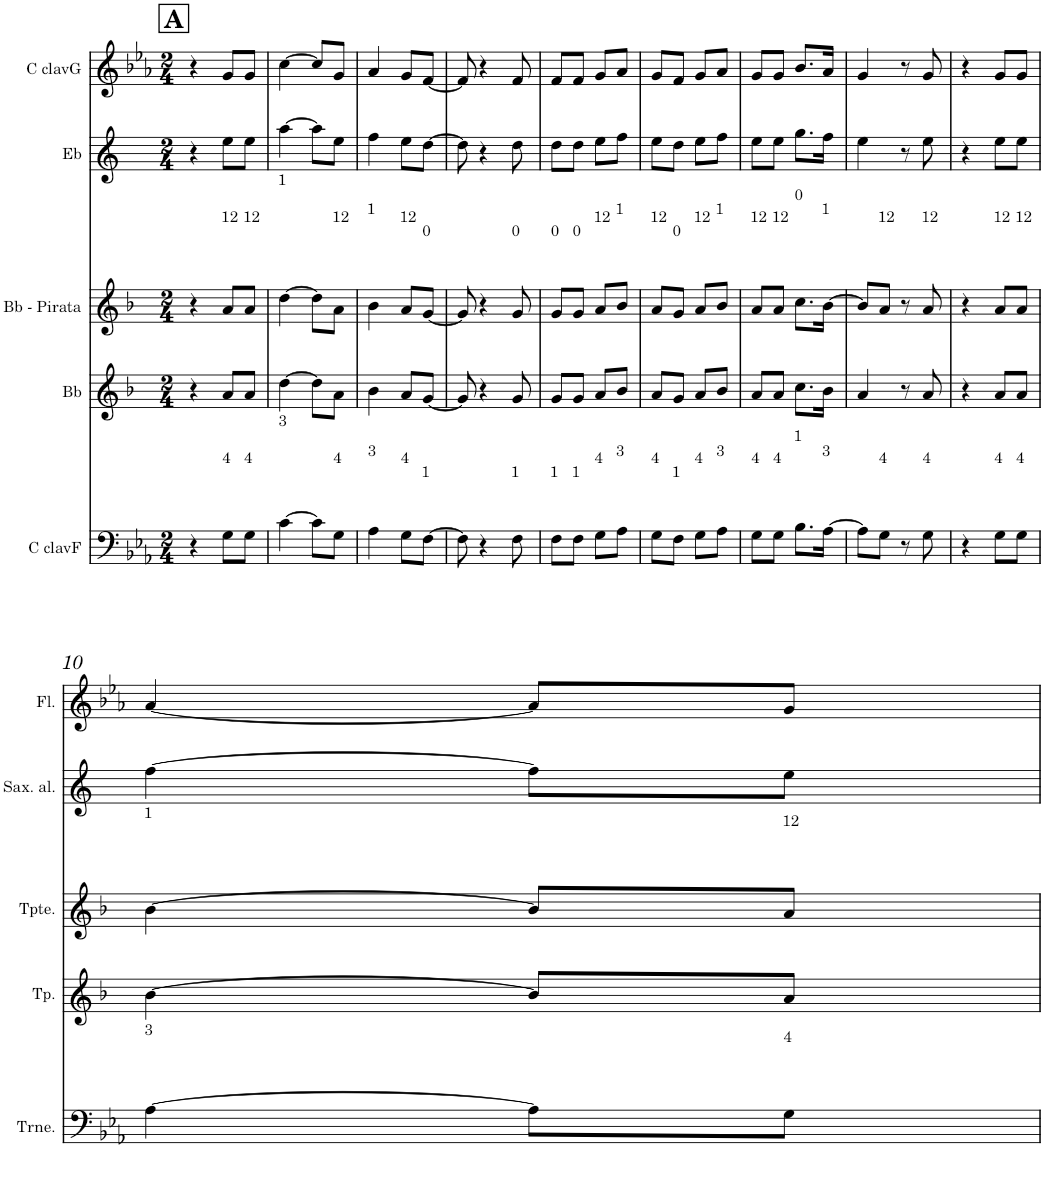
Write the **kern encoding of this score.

**kern	**kern	**kern	**kern	**kern
*part5	*part4	*part3	*part2	*part1
*staff5	*staff4	*staff3	*staff2	*staff1
*I"C clavF	*I"Bb	*I"Bb - Pirata	*I"Eb	*I"C clavG
*clefF4	*clefG2	*clefG2	*clefG2	*clefG2
*	*Trd1c2	*Trd1c2	*Trd5c9	*
*k[b-e-a-]	*k[b-]	*k[b-]	*k[]	*k[b-e-a-]
*E-:	*F:	*F:	*	*E-:
*M2/4	*M2/4	*M2/4	*M2/4	*M2/4
!!LO:REH:place=s1:a:B:cj:fs=15.38:t=A
=1	=1	=1	=1	=1
4r	4r	4r	4r	4r
!	!	!LO:TX:a:t=12	!	!
!LO:TX:a:t=4	!	!	!	!
8G\L	8a/L	8a/L	8ee\L	8g/L
!	!	!LO:TX:a:t=12	!	!
!LO:TX:a:t=4	!	!	!	!
8G\J	8a/J	8a/J	8ee\J	8g/J
=2	=2	=2	=2	=2
!	!	!LO:TX:a:t=1	!	!
!LO:TX:a:t=3	!	!	!	!
[>4c\	[>4dd\	[>4dd\	[>4aa\	[>4cc\
8c\L]	8dd\L]	8dd\L]	8aa\L]	8cc/L]
!	!	!LO:TX:a:t=12	!	!
!LO:TX:a:t=4	!	!	!	!
8G\J	8a\J	8a\J	8ee\J	8g/J
=3	=3	=3	=3	=3
!	!	!LO:TX:a:t=1	!	!
!LO:TX:a:t=3	!	!	!	!
4A-\	4b-\	4b-\	4ff\	4a-/
!	!	!LO:TX:a:t=12	!	!
!LO:TX:a:t=4	!	!	!	!
8G\L	8a/L	8a/L	8ee\L	8g/L
!	!	!LO:TX:a:t=0	!	!
!LO:TX:a:t=1	!	!	!	!
[>8F\J	[<8g/J	[<8g/J	[>8dd\J	[<8f/J
=4	=4	=4	=4	=4
8F\]	8g/]	8g/]	8dd\]	8f/]
4r	4r	4r	4r	4r
!	!	!LO:TX:a:t=0	!	!
!LO:TX:a:t=1	!	!	!	!
8F\	8g/	8g/	8dd\	8f/
=5	=5	=5	=5	=5
!	!	!LO:TX:a:t=0	!	!
!LO:TX:a:t=1	!	!	!	!
8F\L	8g/L	8g/L	8dd\L	8f/L
!	!	!LO:TX:a:t=0	!	!
!LO:TX:a:t=1	!	!	!	!
8F\J	8g/J	8g/J	8dd\J	8f/J
!	!	!LO:TX:a:t=12	!	!
!LO:TX:a:t=4	!	!	!	!
8G\L	8a/L	8a/L	8ee\L	8g/L
!	!	!LO:TX:a:t=1	!	!
!LO:TX:a:t=3	!	!	!	!
8A-\J	8b-/J	8b-/J	8ff\J	8a-/J
=6	=6	=6	=6	=6
!	!	!LO:TX:a:t=12	!	!
!LO:TX:a:t=4	!	!	!	!
8G\L	8a/L	8a/L	8ee\L	8g/L
!	!	!LO:TX:a:t=0	!	!
!LO:TX:a:t=1	!	!	!	!
8F\J	8g/J	8g/J	8dd\J	8f/J
!	!	!LO:TX:a:t=12	!	!
!LO:TX:a:t=4	!	!	!	!
8G\L	8a/L	8a/L	8ee\L	8g/L
!	!	!LO:TX:a:t=1	!	!
!LO:TX:a:t=3	!	!	!	!
8A-\J	8b-/J	8b-/J	8ff\J	8a-/J
=7	=7	=7	=7	=7
!	!	!LO:TX:a:t=12	!	!
!LO:TX:a:t=4	!	!	!	!
8G\L	8a/L	8a/L	8ee\L	8g/L
!	!	!LO:TX:a:t=12	!	!
!LO:TX:a:t=4	!	!	!	!
8G\J	8a/J	8a/J	8ee\J	8g/J
!	!	!LO:TX:a:t=0	!	!
!LO:TX:a:t=1	!	!	!	!
8.B-\L	8.cc\L	8.cc\L	8.gg\L	8.b-/L
!	!	!LO:TX:a:t=1	!	!
!LO:TX:a:t=3	!	!	!	!
[>16A-\Jk	16b-\Jk	[>16b-\Jk	16ff\Jk	16a-/Jk
=8	=8	=8	=8	=8
8A-\L]	4a/	8b-/L]	4ee\	4g/
!	!	!LO:TX:a:t=12	!	!
!LO:TX:a:t=4	!	!	!	!
8G\J	.	8a/J	.	.
8r	8r	8r	8r	8r
!	!	!LO:TX:a:t=12	!	!
!LO:TX:a:t=4	!	!	!	!
8G\	8a/	8a/	8ee\	8g/
=9	=9	=9	=9	=9
4r	4r	4r	4r	4r
!	!	!LO:TX:a:t=12	!	!
!LO:TX:a:t=4	!	!	!	!
8G\L	8a/L	8a/L	8ee\L	8g/L
!	!	!LO:TX:a:t=12	!	!
!LO:TX:a:t=4	!	!	!	!
8G\J	8a/J	8a/J	8ee\J	8g/J
!!LO:LB:g=z
=10	=10	=10	=10	=10
!	!	!LO:TX:a:t=1	!	!
!LO:TX:a:t=3	!	!	!	!
[>4A-\	[>4b-\	[>4b-\	[>4ff\	[<4a-/
8A-\L]	8b-/L]	8b-/L]	8ff\L]	8a-/L]
!	!	!LO:TX:a:t=12	!	!
!LO:TX:a:t=4	!	!	!	!
8G\J	8a/J	8a/J	8ee\J	8g/J
=	=	=	=	=
*-	*-	*-	*-	*-
